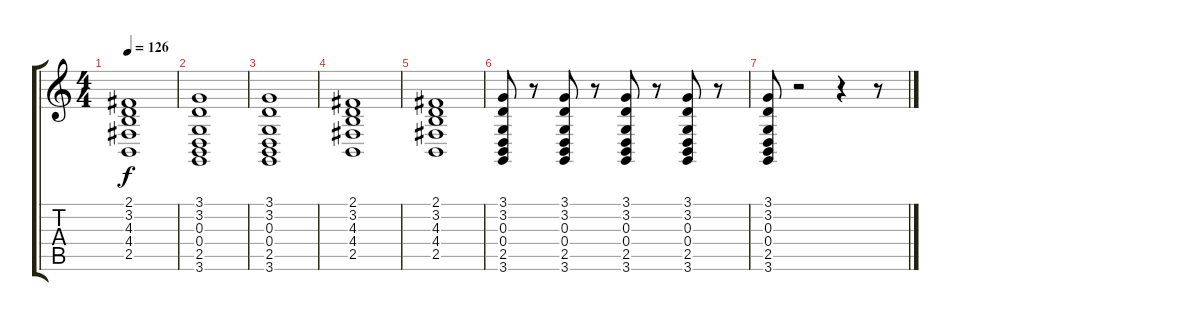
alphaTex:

\track "" {instrument brightacousticpiano}
\staff {score tabs}
\tuning (E4 B3 G3 D3 A2 E2) {hide}
\ts (4 4)
\tempo 126
\clef g2
\ks c
(2.1 3.2 4.3 4.4 2.5).1{dy f} |
(3.1 3.2 0.3 0.4 2.5 3.6).1 |
(3.1 3.2 0.3 0.4 2.5 3.6).1 |
(2.1 3.2 4.3 4.4 2.5).1 |
(2.1 3.2 4.3 4.4 2.5).1 |
(3.1 3.2 0.3 0.4 2.5 3.6).8 r.8 (3.1 3.2 0.3 0.4 2.5 3.6).8 r.8 (3.1 3.2 0.3 0.4 2.5 3.6).8 r.8 (3.1 3.2 0.3 0.4 2.5 3.6).8 r.8 |
(3.1 3.2 0.3 0.4 2.5 3.6).8 r.2 r.4 r.8
